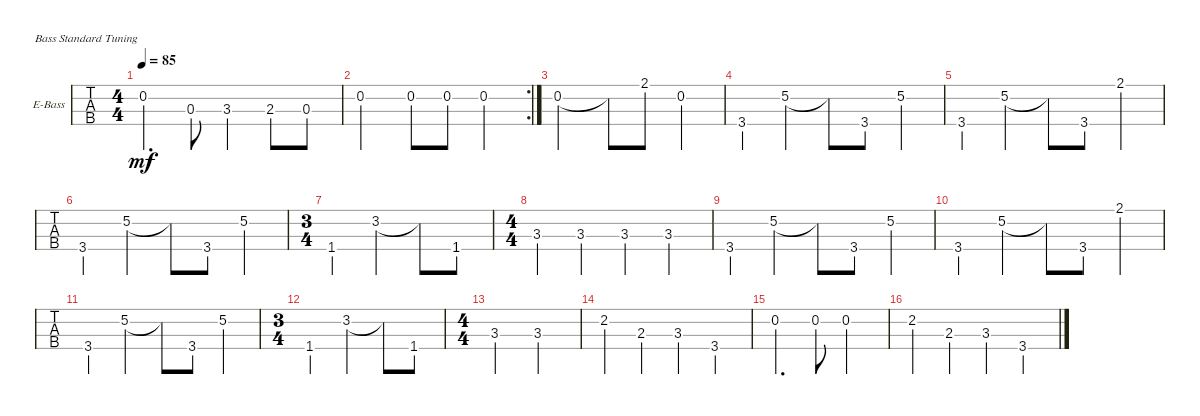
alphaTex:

\defaultSystemsLayout 4
\bracketExtendMode groupsimilarinstruments
\firstSystemTrackNameOrientation horizontal
\otherSystemsTrackNameOrientation horizontal
\track ("Roger Glover" "E-Bass") {instrument electricbassfinger}
\staff {tabs}
\tuning (G2 D2 A1 E1)
\ts (4 4)
\tempo 85
\clef f4
\ks g
0.2.4{d dy mf} 0.3.8 3.3.4 2.3.8 0.3.8 |
\rc 2
0.2.2 0.2.8 0.2.8 0.2.4 |
0.2.2 0.2{t}.8 2.1.8 0.2.4 |
3.4.4 5.2.4 5.2{t}.8 3.4.8 5.2.4 |
3.4.4 5.2.4 5.2{t}.8 3.4.8 2.1.4 |
3.4.4 5.2.4 5.2{t}.8 3.4.8 5.2.4 |
\ts (3 4)
1.4.4 3.2.4 3.2{t}.8 1.4.8 |
\ts (4 4)
3.3.4 3.3.4 3.3.4 3.3.4 |
3.4.4 5.2.4 5.2{t}.8 3.4.8 5.2.4 |
3.4.4 5.2.4 5.2{t}.8 3.4.8 2.1.4 |
3.4.4 5.2.4 5.2{t}.8 3.4.8 5.2.4 |
\ts (3 4)
1.4.4 3.2.4 3.2{t}.8 1.4.8 |
\ts (4 4)
3.3.2 3.3.2 |
2.2.4 2.3.4 3.3.4 3.4.4 |
0.2.4{d} 0.2.8 0.2.2 |
2.2.4 2.3.4 3.3.4 3.4.4
